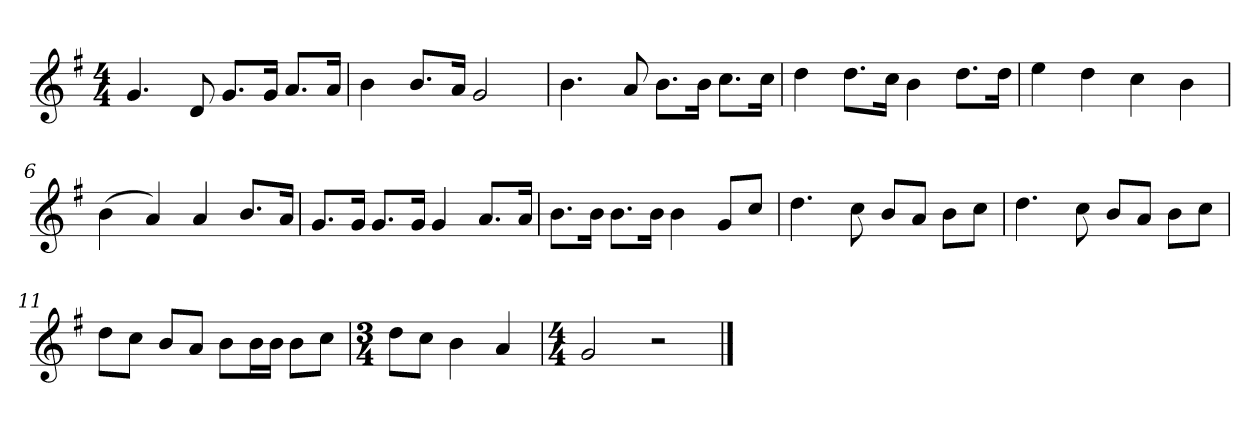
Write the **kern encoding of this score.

**kern
*part1
*staff1
*k[f#]
*M4/4
*MM120
=1
4.g
8d
8.gL
16gJk
8.aL
16aJk
=2
4b
8.bL
16aJk
2g
=3
4.b
8a
8.bL
16bJk
8.ccL
16ccJk
=4
4dd
8.ddL
16ccJk
4b
8.ddL
16ddJk
=5
4ee
4dd
4cc
4b
=6
(4b
4a)
4a
8.bL
16aJk
=7
8.gL
16gJk
8.gL
16gJk
4g
8.aL
16aJk
=8
8.bL
16bJk
8.bL
16bJk
4b
8gL
8ccJ
=9
4.dd
8cc
8bL
8aJ
8bL
8ccJ
=10
4.dd
8cc
8bL
8aJ
8bL
8ccJ
=11
8ddL
8ccJ
8bL
8aJ
8bL
16bL
16bJJ
8bL
8ccJ
=12
*M3/4
8ddL
8ccJ
4b
4a
=13
*M4/4
2g
2r
==
*-
